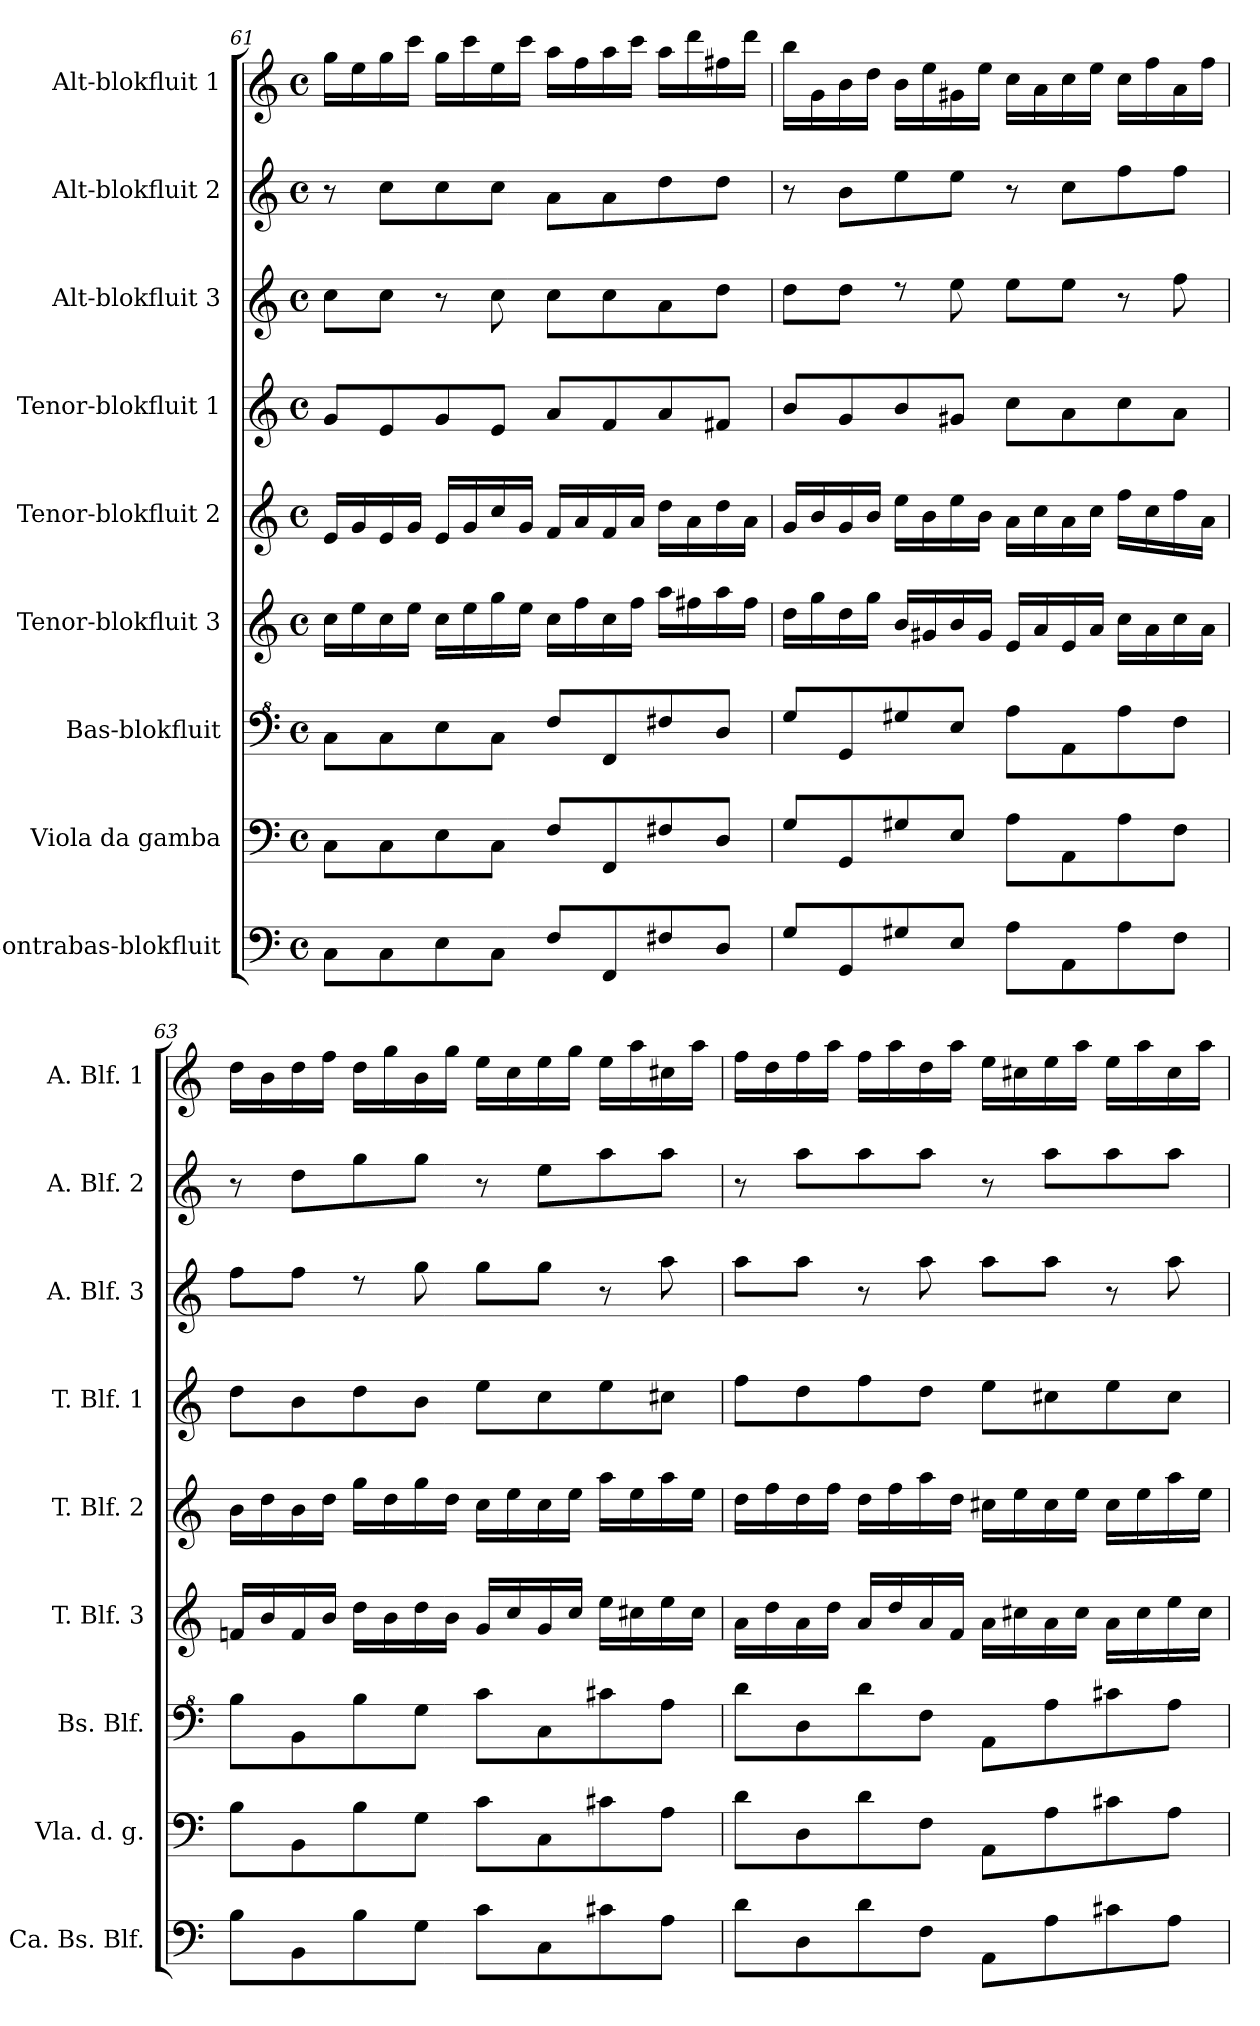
**kern	**kern	**kern	**kern	**kern	**kern	**kern	**kern	**kern
*part9	*part8	*part7	*part6	*part5	*part4	*part3	*part2	*part1
*staff9	*staff8	*staff7	*staff6	*staff5	*staff4	*staff3	*staff2	*staff1
*I"Contrabas-blokfluit	*I"Viola da gamba	*I"Bas-blokfluit	*I"Tenor-blokfluit 3	*I"Tenor-blokfluit 2	*I"Tenor-blokfluit 1	*I"Alt-blokfluit 3	*I"Alt-blokfluit 2	*I"Alt-blokfluit 1
*I'Ca. Bs. Blf.	*I'Vla. d. g.	*I'Bs. Blf.	*I'T. Blf. 3	*I'T. Blf. 2	*I'T. Blf. 1	*I'A. Blf. 3	*I'A. Blf. 2	*I'A. Blf. 1
*clefF4	*clefF4	*clefF^4	*clefG2	*clefG2	*clefG2	*clefG2	*clefG2	*clefG2
*k[]	*k[]	*k[]	*k[]	*k[]	*k[]	*k[]	*k[]	*k[]
*M4/4	*M4/4	*M4/4	*M4/4	*M4/4	*M4/4	*M4/4	*M4/4	*M4/4
*met(c)	*met(c)	*met(c)	*met(c)	*met(c)	*met(c)	*met(c)	*met(c)	*met(c)
=61	=61	=61	=61	=61	=61	=61	=61	=61
8C\L	8C\L	8c\L	16cc\LL	16e/LL	8g/L	8cc\L	8r	16gg\LL
.	.	.	16ee\	16g/	.	.	.	16ee\
8C\	8C\	8c\	16cc\	16e/	8e/	8cc\J	8cc\L	16gg\
.	.	.	16ee\JJ	16g/JJ	.	.	.	16ccc\JJ
8E\	8E\	8e\	16cc\LL	16e/LL	8g/	8r	8cc\	16gg\LL
.	.	.	16ee\	16g/	.	.	.	16ccc\
8C\J	8C\J	8c\J	16gg\	16cc/	8e/J	8cc\	8cc\J	16ee\
.	.	.	16ee\JJ	16g/JJ	.	.	.	16ccc\JJ
8F/L	8F/L	8f/L	16cc\LL	16f/LL	8a/L	8cc\L	8a\L	16aa\LL
.	.	.	16ff\	16a/	.	.	.	16ff\
8FF/	8FF/	8F/	16cc\	16f/	8f/	8cc\	8a\	16aa\
.	.	.	16ff\JJ	16a/JJ	.	.	.	16ccc\JJ
8F#X/	8F#X/	8f#X/	16aa\LL	16dd\LL	8a/	8a\	8dd\	16aa\LL
.	.	.	16ff#X\	16a\	.	.	.	16ddd\
8D/J	8D/J	8d/J	16aa\	16dd\	8f#X/J	8dd\J	8dd\J	16ff#X\
.	.	.	16ff#\JJ	16a\JJ	.	.	.	16ddd\JJ
!!LO:PB:g=z
=62	=62	=62	=62	=62	=62	=62	=62	=62
8G/L	8G/L	8g/L	16dd\LL	16g/LL	8b/L	8dd\L	8r	16bb\LL
.	.	.	16gg\	16b/	.	.	.	16g\
8GG/	8GG/	8G/	16dd\	16g/	8g/	8dd\J	8b\L	16b\
.	.	.	16gg\JJ	16b/JJ	.	.	.	16dd\JJ
8G#X/	8G#X/	8g#X/	16b/LL	16ee\LL	8b/	8rdd	8ee\	16b\LL
.	.	.	16g#X/	16b\	.	.	.	16ee\
8E/J	8E/J	8e/J	16b/	16ee\	8g#X/J	8ee\	8ee\J	16g#X\
.	.	.	16g#/JJ	16b\JJ	.	.	.	16ee\JJ
8A\L	8A\L	8a\L	16e/LL	16a\LL	8cc\L	8ee\L	8r	16cc\LL
.	.	.	16a/	16cc\	.	.	.	16a\
8AA\	8AA\	8A\	16e/	16a\	8a\	8ee\J	8cc\L	16cc\
.	.	.	16a/JJ	16cc\JJ	.	.	.	16ee\JJ
8A\	8A\	8a\	16cc\LL	16ff\LL	8cc\	8r	8ff\	16cc\LL
.	.	.	16a\	16cc\	.	.	.	16ff\
8F\J	8F\J	8f\J	16cc\	16ff\	8a\J	8ff\	8ff\J	16a\
.	.	.	16a\JJ	16a\JJ	.	.	.	16ff\JJ
=63	=63	=63	=63	=63	=63	=63	=63	=63
8B\L	8B\L	8b\L	16fn/LL	16b\LL	8dd\L	8ff\L	8r	16dd\LL
.	.	.	16b/	16dd\	.	.	.	16b\
8BB\	8BB\	8B\	16f/	16b\	8b\	8ff\J	8dd\L	16dd\
.	.	.	16b/JJ	16dd\JJ	.	.	.	16ff\JJ
8B\	8B\	8b\	16dd\LL	16gg\LL	8dd\	8rdd	8gg\	16dd\LL
.	.	.	16b\	16dd\	.	.	.	16gg\
8G\J	8G\J	8g\J	16dd\	16gg\	8b\J	8gg\	8gg\J	16b\
.	.	.	16b\JJ	16dd\JJ	.	.	.	16gg\JJ
8c\L	8c\L	8cc\L	16g/LL	16cc\LL	8ee\L	8gg\L	8r	16ee\LL
.	.	.	16cc/	16ee\	.	.	.	16cc\
8C\	8C\	8c\	16g/	16cc\	8cc\	8gg\J	8ee\L	16ee\
.	.	.	16cc/JJ	16ee\JJ	.	.	.	16gg\JJ
8c#X\	8c#X\	8cc#X\	16ee\LL	16aa\LL	8ee\	8r	8aa\	16ee\LL
.	.	.	16cc#X\	16ee\	.	.	.	16aa\
8A\J	8A\J	8a\J	16ee\	16aa\	8cc#X\J	8aa\	8aa\J	16cc#X\
.	.	.	16cc#\JJ	16ee\JJ	.	.	.	16aa\JJ
!!LO:PB:g=z
=64	=64	=64	=64	=64	=64	=64	=64	=64
8d\L	8d\L	8dd\L	16a\LL	16dd\LL	8ff\L	8aa\L	8r	16ff\LL
.	.	.	16dd\	16ff\	.	.	.	16dd\
8D\	8D\	8d\	16a\	16dd\	8dd\	8aa\J	8aa\L	16ff\
.	.	.	16dd\JJ	16ff\JJ	.	.	.	16aa\JJ
8d\	8d\	8dd\	16a/LL	16dd\LL	8ff\	8r	8aa\	16ff\LL
.	.	.	16dd/	16ff\	.	.	.	16aa\
8F\J	8F\J	8f\J	16a/	16aa\	8dd\J	8aa\	8aa\J	16dd\
.	.	.	16f/JJ	16dd\JJ	.	.	.	16aa\JJ
8AA\L	8AA\L	8A\L	16a\LL	16cc#X\LL	8ee\L	8aa\L	8r	16ee\LL
.	.	.	16cc#X\	16ee\	.	.	.	16cc#X\
8A\	8A\	8a\	16a\	16cc#\	8cc#X\	8aa\J	8aa\L	16ee\
.	.	.	16cc#\JJ	16ee\JJ	.	.	.	16aa\JJ
8c#X\	8c#X\	8cc#X\	16a\LL	16cc#\LL	8ee\	8r	8aa\	16ee\LL
.	.	.	16cc#\	16ee\	.	.	.	16aa\
8A\J	8A\J	8a\J	16ee\	16aa\	8cc#\J	8aa\	8aa\J	16cc#\
.	.	.	16cc#\JJ	16ee\JJ	.	.	.	16aa\JJ
=	=	=	=	=	=	=	=	=
*-	*-	*-	*-	*-	*-	*-	*-	*-
